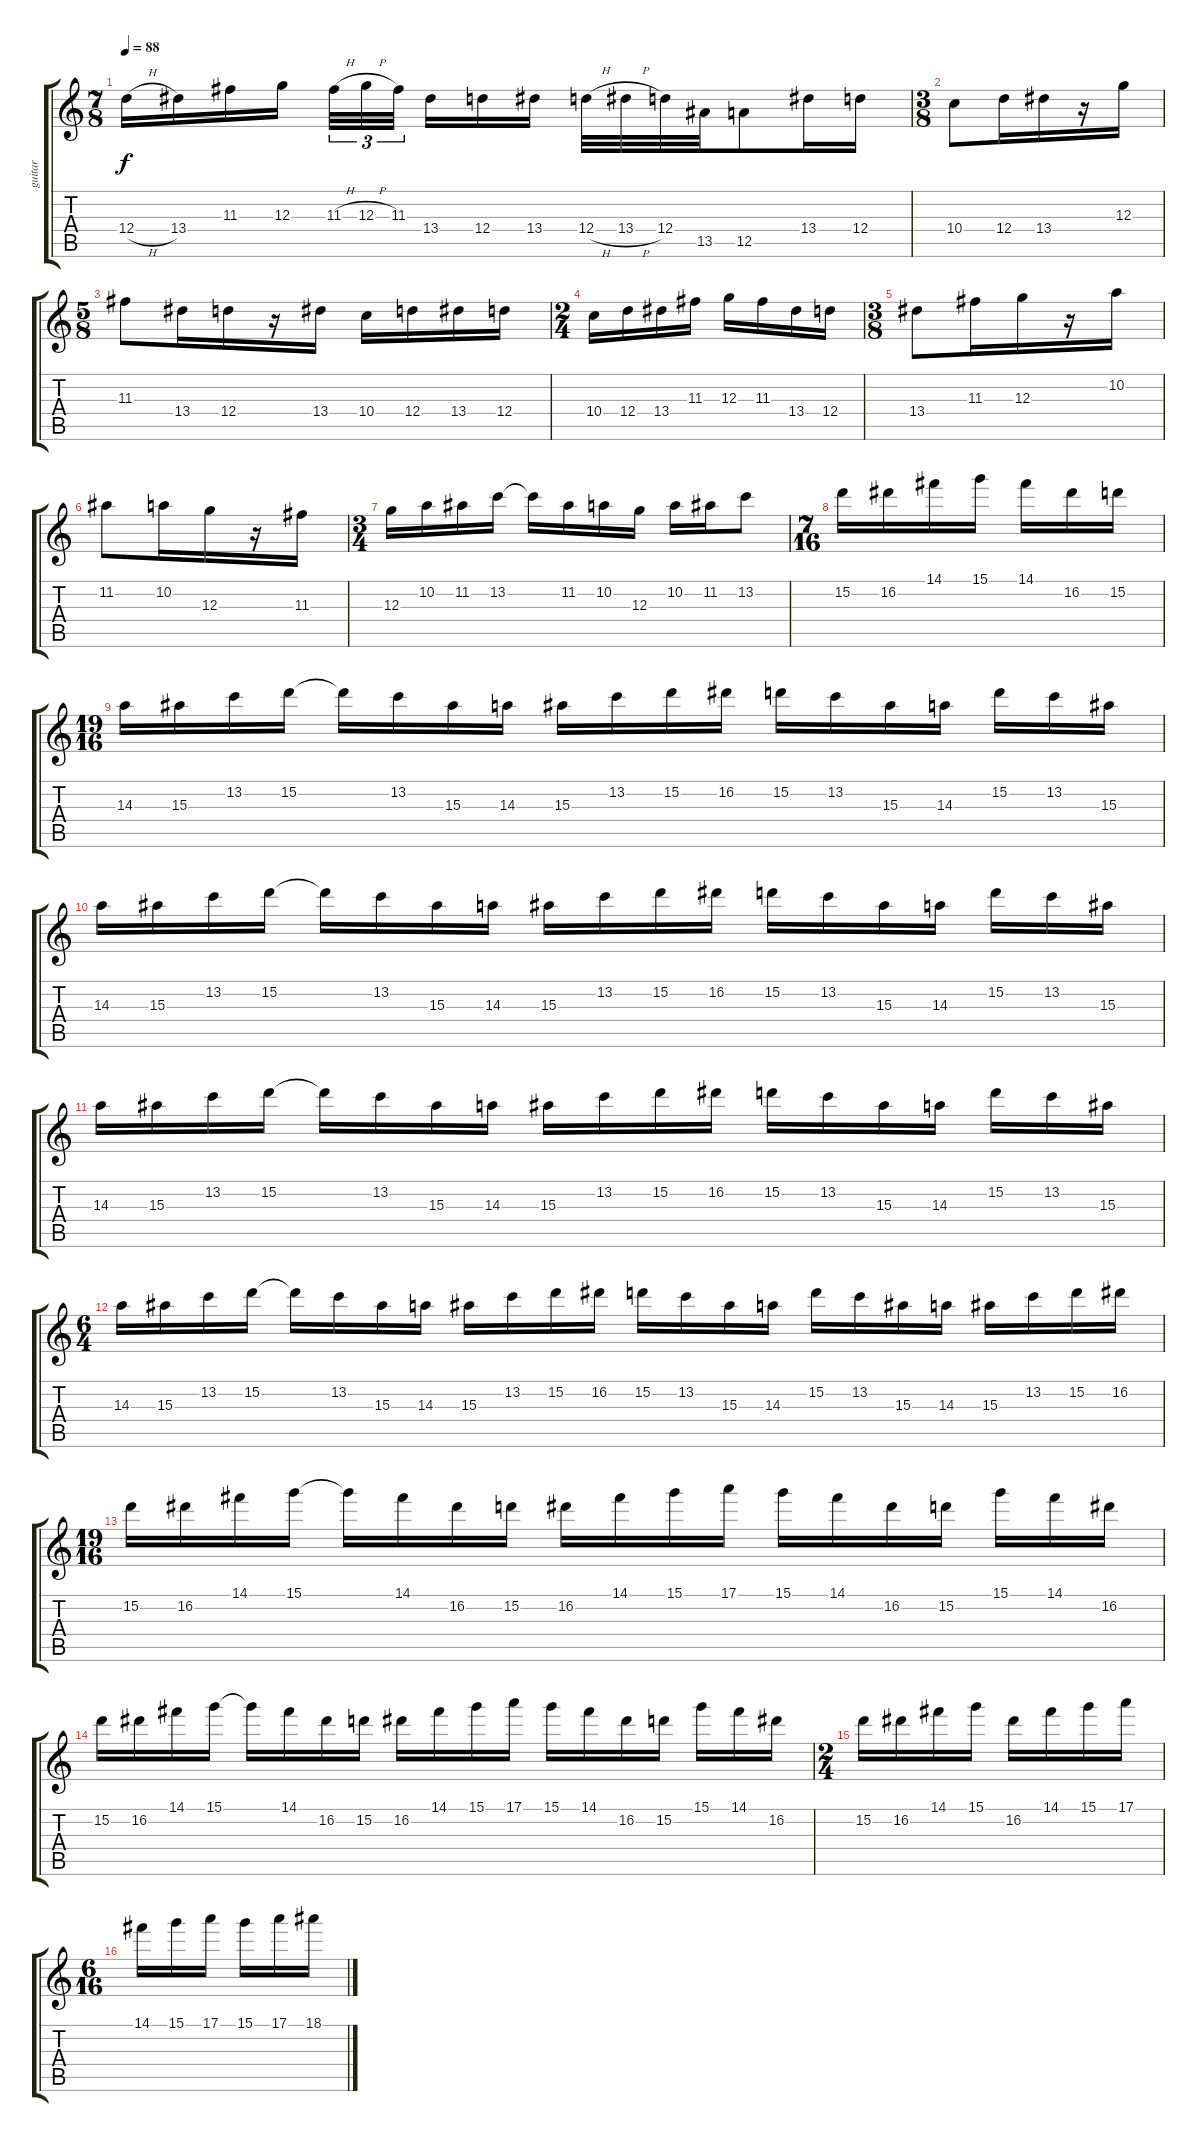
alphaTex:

\track ("guitar" "guitar") {instrument distortionguitar}
\staff {score tabs}
\tuning (E4 B3 G3 D3 A2 D2) {hide}
\ts (7 8)
\tempo 88
\clef g2
\ks c
12.4{h}.16{dy f} 13.4.16 11.3.16 12.3.16 11.3{h}.32{tu (3 2)} 12.3{h}.32{tu (3 2)} 11.3.32{tu (3 2)} 13.4.16 12.4.16 13.4.16 12.4{h}.32 13.4{h}.32 12.4.32 13.5.32 12.5.8 13.4.16 12.4.16 |
\ts (3 8)
10.4.8 12.4.16 13.4.16 r.16 12.3.16 |
\ts (5 8)
11.3.8 13.4.16 12.4.16 r.16 13.4.16 10.4.16 12.4.16 13.4.16 12.4.16 |
\ts (2 4)
10.4.16 12.4.16 13.4.16 11.3.16 12.3.16 11.3.16 13.4.16 12.4.16 |
\ts (3 8)
13.4.8 11.3.16 12.3.16 r.16 10.2.16 |
11.2.8 10.2.16 12.3.16 r.16 11.3.16 |
\ts (3 4)
12.3.16 10.2.16 11.2.16 13.2.16 13.2{t}.16 11.2.16 10.2.16 12.3.16 10.2.16 11.2.16 13.2.8 |
\ts (7 16)
15.2.16 16.2.16 14.1.16 15.1.16 14.1.16 16.2.16 15.2.16 |
\ts (19 16)
14.3.16 15.3.16 13.2.16 15.2.16 15.2{t}.16 13.2.16 15.3.16 14.3.16 15.3.16 13.2.16 15.2.16 16.2.16 15.2.16 13.2.16 15.3.16 14.3.16 15.2.16 13.2.16 15.3.16 |
14.3.16 15.3.16 13.2.16 15.2.16 15.2{t}.16 13.2.16 15.3.16 14.3.16 15.3.16 13.2.16 15.2.16 16.2.16 15.2.16 13.2.16 15.3.16 14.3.16 15.2.16 13.2.16 15.3.16 |
14.3.16 15.3.16 13.2.16 15.2.16 15.2{t}.16 13.2.16 15.3.16 14.3.16 15.3.16 13.2.16 15.2.16 16.2.16 15.2.16 13.2.16 15.3.16 14.3.16 15.2.16 13.2.16 15.3.16 |
\ts (6 4)
14.3.16 15.3.16 13.2.16 15.2.16 15.2{t}.16 13.2.16 15.3.16 14.3.16 15.3.16 13.2.16 15.2.16 16.2.16 15.2.16 13.2.16 15.3.16 14.3.16 15.2.16 13.2.16 15.3.16 14.3.16 15.3.16 13.2.16 15.2.16 16.2.16 |
\ts (19 16)
15.2.16 16.2.16 14.1.16 15.1.16 15.1{t}.16 14.1.16 16.2.16 15.2.16 16.2.16 14.1.16 15.1.16 17.1.16 15.1.16 14.1.16 16.2.16 15.2.16 15.1.16 14.1.16 16.2.16 |
15.2.16 16.2.16 14.1.16 15.1.16 15.1{t}.16 14.1.16 16.2.16 15.2.16 16.2.16 14.1.16 15.1.16 17.1.16 15.1.16 14.1.16 16.2.16 15.2.16 15.1.16 14.1.16 16.2.16 |
\ts (2 4)
15.2.16 16.2.16 14.1.16 15.1.16 16.2.16 14.1.16 15.1.16 17.1.16 |
\ts (6 16)
14.1.16 15.1.16 17.1.16 15.1.16 17.1.16 18.1.16
